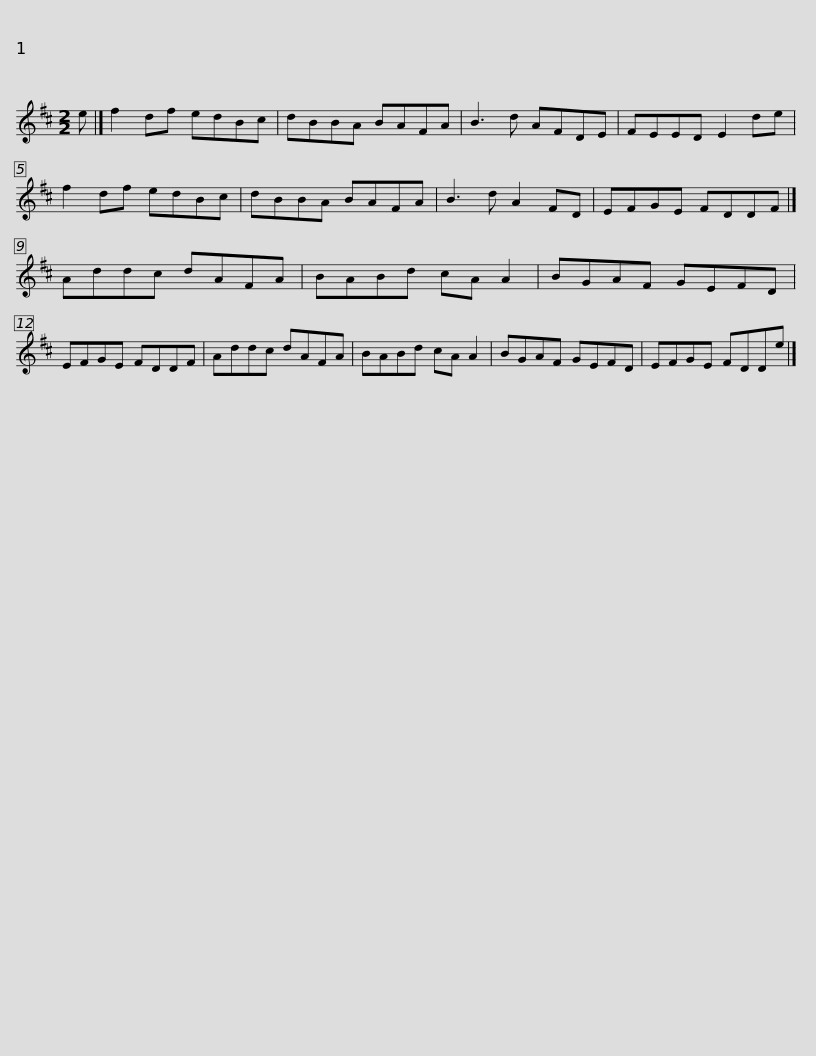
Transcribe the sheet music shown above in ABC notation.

X:1
L:1/8
M:2/2
I:linebreak $
K:D
V:1 treble
V:1
 e |] f2 df edBc | dBBA BAFA | B3 d AFDE | FEED E2 de |$ %5
 f2 df edBc | dBBA BAFA | B3 d A2 FD | EFGE FDDF |]$ Addc dAFA | %10
 BABd cA A2 | BGAF GEFD | EFGE FDDF |$ Addc dAFA | BABd cA A2 | %15
 BGAF GEFD | EFGE FDDe |] %17
